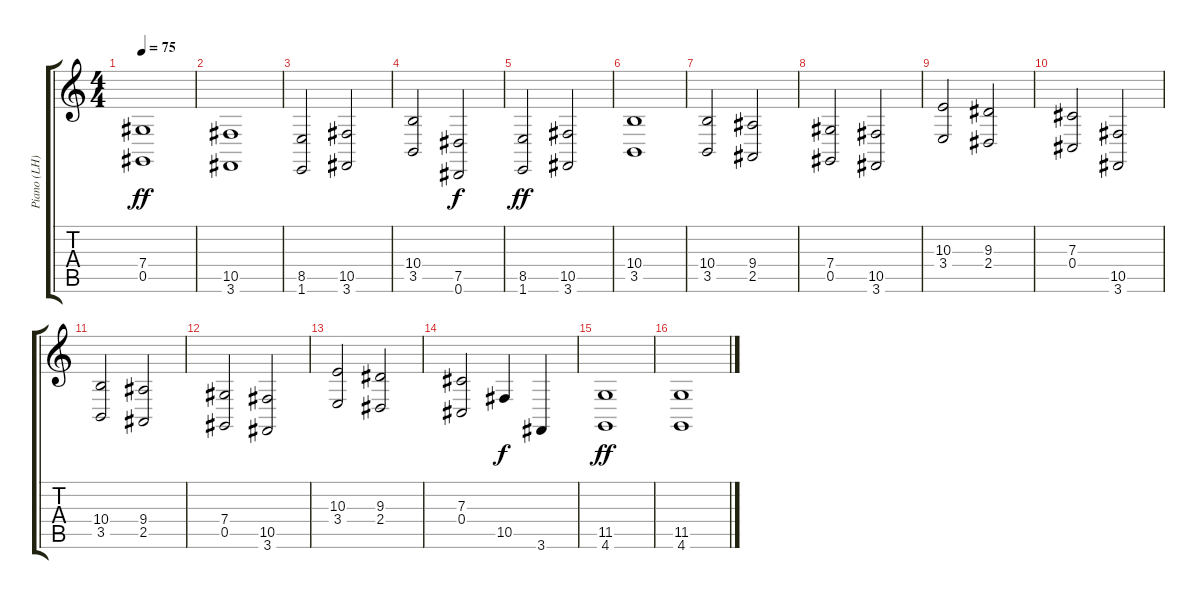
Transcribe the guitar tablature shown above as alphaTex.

\track ("Piano (LH)" "Piano (LH)") {instrument acousticgrandpiano}
\staff {score tabs}
\tuning (Eb4 Bb3 Gb3 Db3 Ab2 Eb2) {hide}
\ts (4 4)
\tempo 75
\clef g2
\ks c
(7.4 0.5).1{dy ff} |
(10.5 3.6).1 |
(8.5 1.6).2 (10.5 3.6).2 |
(10.4 3.5).2 (7.5 0.6).2{dy f} |
(8.5 1.6).2{dy ff} (10.5 3.6).2 |
(10.4 3.5).1 |
(10.4 3.5).2 (9.4 2.5).2 |
(7.4 0.5).2 (10.5 3.6).2 |
(10.3 3.4).2 (9.3 2.4).2 |
(7.3 0.4).2 (10.5 3.6).2 |
(10.4 3.5).2 (9.4 2.5).2 |
(7.4 0.5).2 (10.5 3.6).2 |
(10.3 3.4).2 (9.3 2.4).2 |
(7.3 0.4).2 10.5.4{dy f} 3.6.4 |
(11.5 4.6).1{dy ff} |
(11.5 4.6).1
